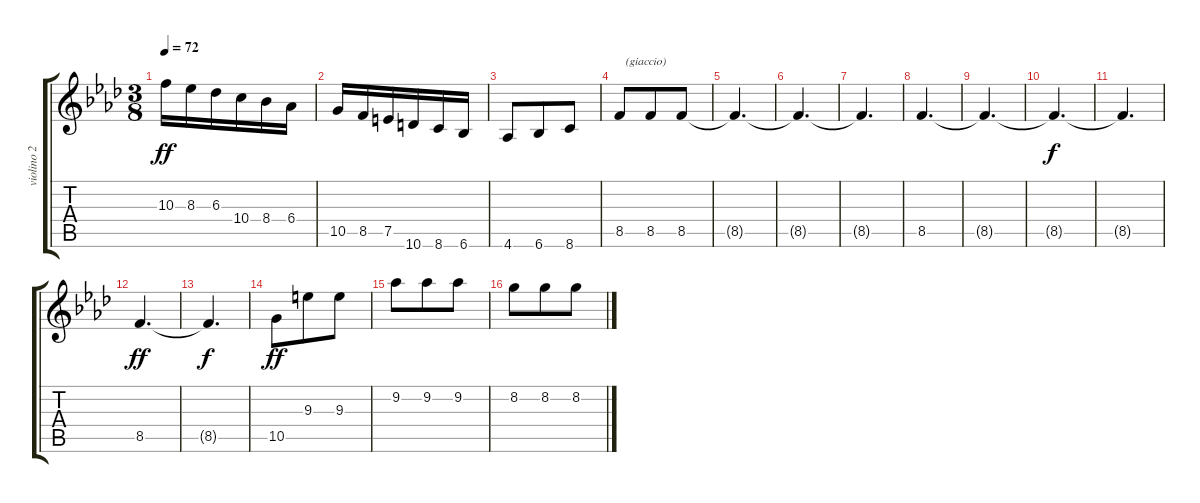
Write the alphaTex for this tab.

\track ("violino 2" "violino 2") {instrument overdrivenguitar}
\staff {score tabs}
\tuning (E4 B3 G3 D3 A2 E2) {hide}
\ts (3 8)
\tempo 72
\clef g2
\ks fminor
10.3.16{dy ff} 8.3.16 6.3.16 10.4.16 8.4.16 6.4.16 |
10.5.16 8.5.16 7.5.16 10.6.16 8.6.16 6.6.16 |
4.6.8 6.6.8 8.6.8 |
8.5.8{txt "  (giaccio)"} 8.5.8 8.5.8 |
8.5{t}.4{d} |
8.5{t}.4{d} |
8.5{t}.4{d} |
8.5.4{d} |
8.5{t}.4{d} |
8.5{t}.4{d dy f} |
8.5{t}.4{d} |
8.5.4{d dy ff} |
8.5{t}.4{d dy f} |
10.5.8{dy ff} 9.3.8 9.3.8 |
9.2.8 9.2.8 9.2.8 |
8.2.8 8.2.8 8.2.8
